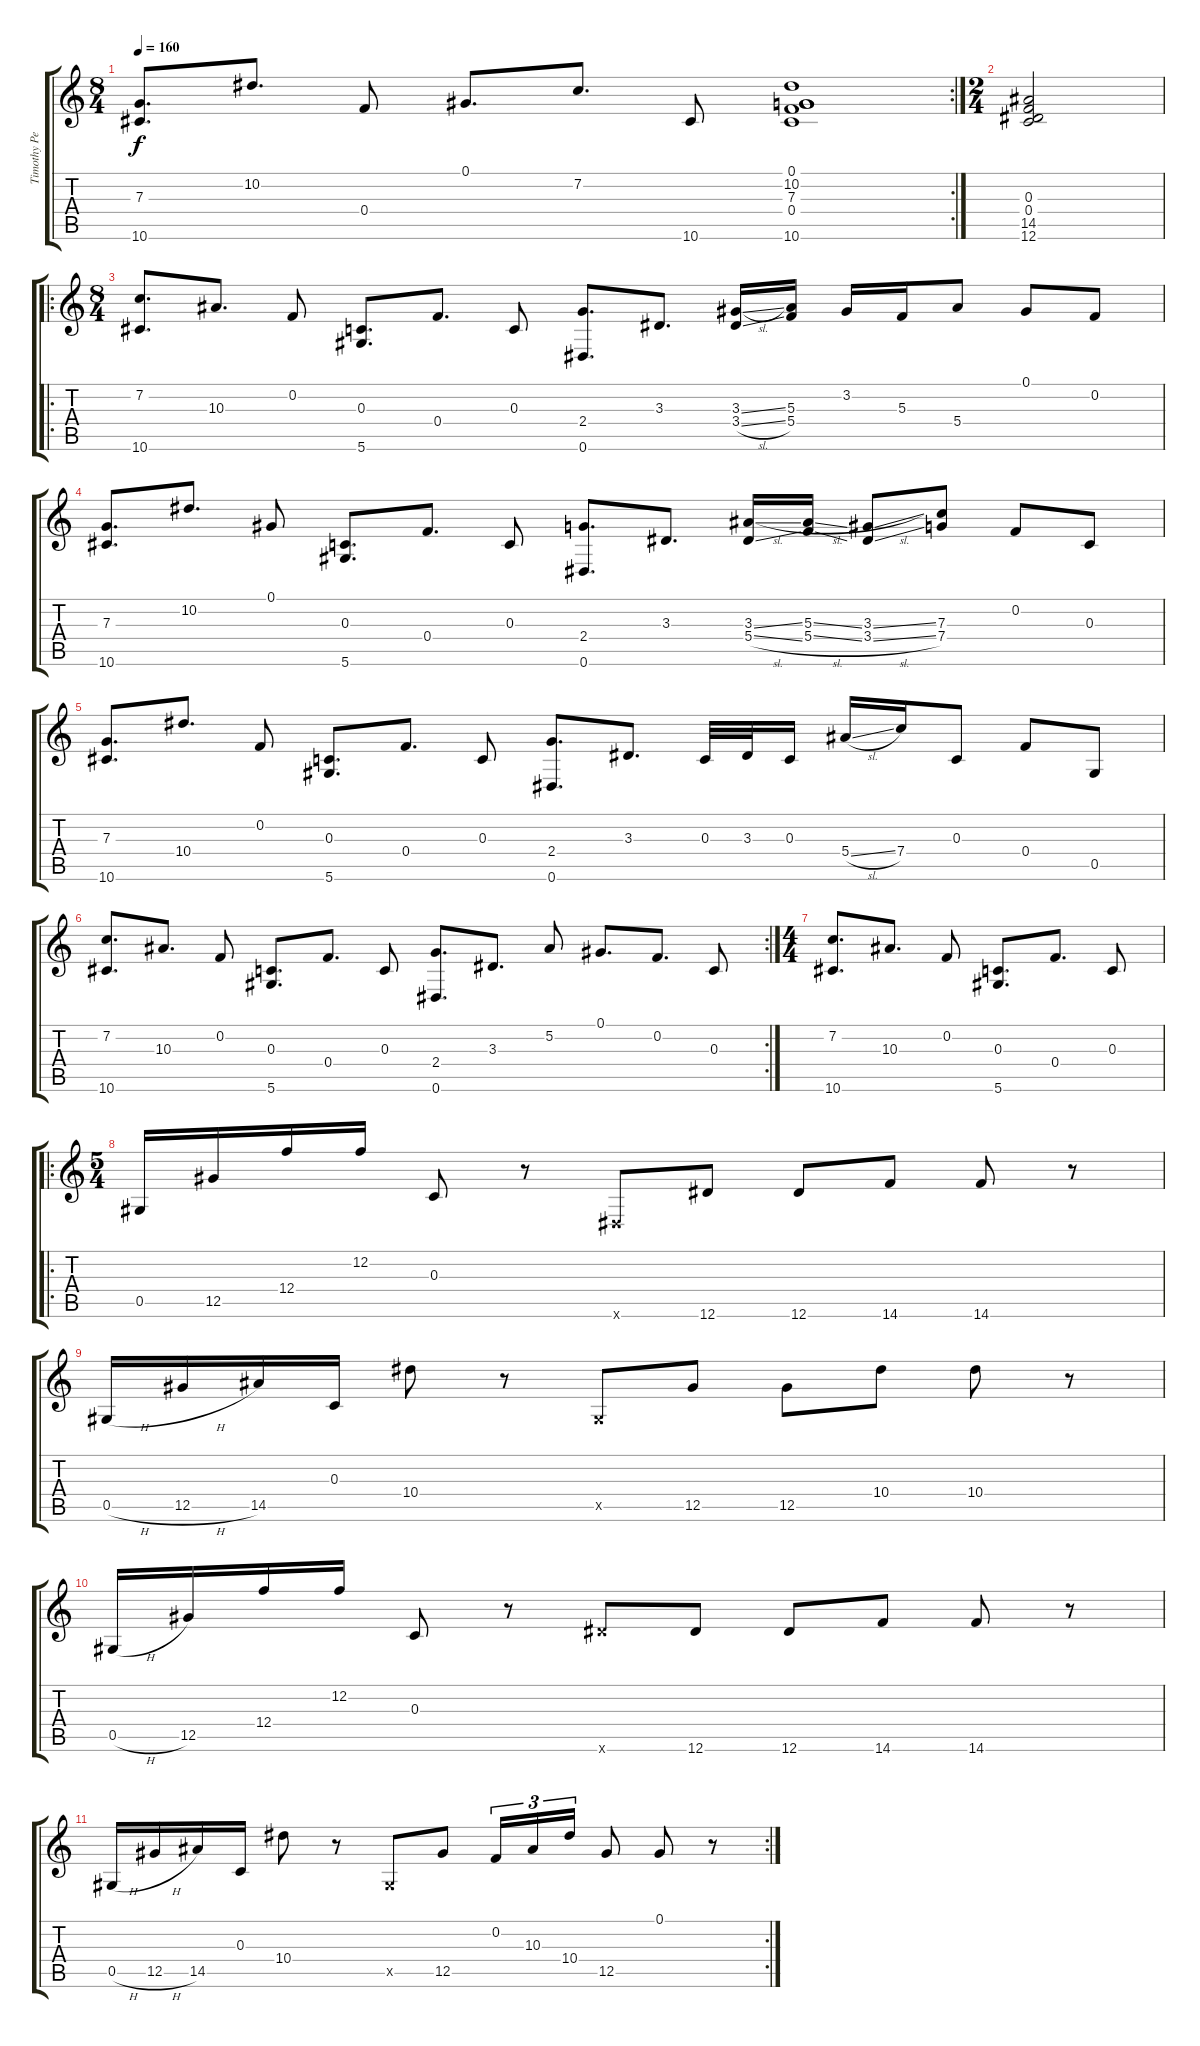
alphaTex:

\track ("Timothy Peter Collis" "Timothy Pe") {instrument electricguitarclean}
\staff {score tabs}
\tuning (Ab3 F3 C3 F3 Ab2 Eb2) {hide}
\rc 2
\ts (8 4)
\tempo 160
\clef g2
\ks c
(7.3 10.6).8{d dy f} 10.2.8{d} 0.4.8 0.1.8{d} 7.2.8{d} 10.6.8 (0.1 10.2 7.3 0.4 10.6).1 |
\ts (2 4)
(0.3 0.4 14.5 12.6).2 |
\ro
\ts (8 4)
(7.2 10.6).8{d} 10.3.8{d} 0.2.8 (0.3 5.6).8{d} 0.4.8{d} 0.3.8 (2.4 0.6).8{d} 3.3.8{d} (3.3{sl} 3.4{sl}).16 (5.3 5.4).16 3.2.16 5.3.16 5.4.8 0.1.8 0.2.8 |
(7.3 10.6).8{d} 10.2.8{d} 0.1.8 (0.3 5.6).8{d} 0.4.8{d} 0.3.8 (2.4 0.6).8{d} 3.3.8{d} (3.3{sl} 5.4{sl}).16 (5.3{sl} 5.4{sl}).16 (3.3{sl} 3.4{sl}).8 (7.3 7.4).8 0.2.8 0.3.8 |
(7.3 10.6).8{d} 10.4.8{d} 0.2.8 (0.3 5.6).8{d} 0.4.8{d} 0.3.8 (2.4 0.6).8{d} 3.3.8{d} 0.3.32 3.3.32 0.3.16 5.4{sl}.16 7.4.16 0.3.8 0.4.8 0.5.8 |
\rc 2
(7.2 10.6).8{d} 10.3.8{d} 0.2.8 (0.3 5.6).8{d} 0.4.8{d} 0.3.8 (2.4 0.6).8{d} 3.3.8{d} 5.2.8 0.1.8{d} 0.2.8{d} 0.3.8 |
\ts (4 4)
(7.2 10.6).8{d} 10.3.8{d} 0.2.8 (0.3 5.6).8{d} 0.4.8{d} 0.3.8 |
\ro
\ts (5 4)
0.5.16 12.5.16 12.4.16 12.2.16 0.3.8 r.8 0.6{x}.8 12.6.8 12.6.8 14.6.8 14.6.8 r.8 |
0.5{h}.16 12.5{h}.16 14.5.16 0.3.16 10.4.8 r.8 0.5{x}.8 12.5.8 12.5.8 10.4.8 10.4.8 r.8 |
0.5{h}.16 12.5.16 12.4.16 12.2.16 0.3.8 r.8 12.6{x}.8 12.6.8 12.6.8 14.6.8 14.6.8 r.8 |
\rc 2
0.5{h}.16 12.5{h}.16 14.5.16 0.3.16 10.4.8 r.8 0.5{x}.8 12.5.8 0.2.16{tu (3 2)} 10.3.16{tu (3 2)} 10.4.16{tu (3 2)} 12.5.8 0.1.8 r.8
